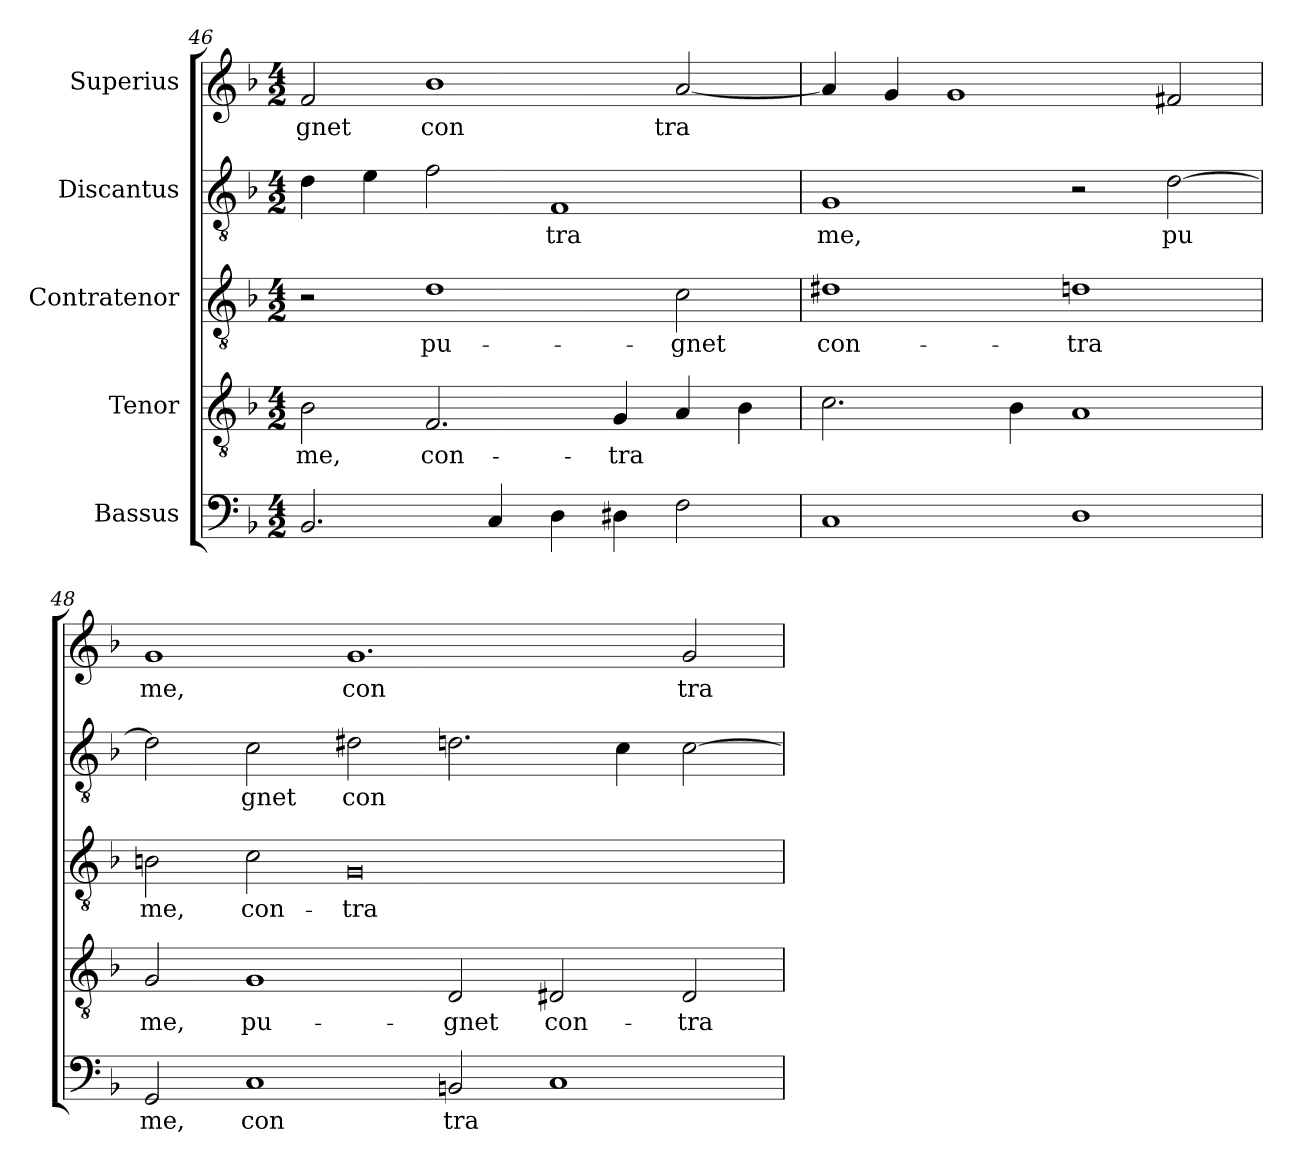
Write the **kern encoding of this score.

**kern	**text	**kern	**text	**kern	**text	**kern	**text	**kern	**text
*part5	*part5	*part4	*part4	*part3	*part3	*part2	*part2	*part1	*part1
*staff5	*staff5	*staff4	*staff4	*staff3	*staff3	*staff2	*staff2	*staff1	*staff1
*I"Bassus	*	*I"Tenor	*	*I"Contratenor	*	*I"Discantus	*	*I"Superius	*
*clefF4	*	*clefGv2	*	*clefGv2	*	*clefGv2	*	*clefG2	*
*ITrd-3c-5	*	*ITrd-3c-5	*	*ITrd-3c-5	*	*ITrd-3c-5	*	*	*
*k[b-e-]	*	*k[b-e-]	*	*k[b-e-]	*	*k[b-e-]	*	*k[b-]	*
*B-:	*	*B-:	*	*B-:	*	*B-:	*	*F:	*
*M4/2	*	*M4/2	*	*M4/2	*	*M4/2	*	*M4/2	*
=46	=46	=46	=46	=46	=46	=46	=46	=46	=46
!	!	!	!LO:LY:b:cj	!	!	!	!	!	!LO:LY:b:cj
2.E-/	.	2e-\	me,	2r	.	4g\	.	2f/	gnet
.	.	.	.	.	.	4a\	.	.	.
!	!	!	!LO:LY:b:cj	!	!LO:LY:b:cj	!	!	!	!LO:LY:b:cj
.	.	2.B-/	con-	1g	pu-	2b-\	.	1b-	con
4F/	.	.	.	.	.	.	.	.	.
!	!	!	!	!	!	!	!LO:LY:b:cj	!	!
4G\	.	.	.	.	.	1B-	tra	.	.
!	!	!	!LO:LY:b	!	!	!	!	!	!
4G#X\	.	4c/	-tra	.	.	.	.	.	.
!	!	!	!	!	!LO:LY:b:cj	!	!	!	!LO:LY:b
2B-\	.	4d/	.	2f\	-gnet	.	.	[<2a/	tra
.	.	4e-\	.	.	.	.	.	.	.
=47	=47	=47	=47	=47	=47	=47	=47	=47	=47
!	!	!	!	!	!LO:LY:b:cj	!	!LO:LY:b:cj	!	!
1F	.	2.f\	.	1g#X	con-	1c	me,	4a/]	.
.	.	.	.	.	.	.	.	4g/	.
.	.	.	.	.	.	.	.	1g	.
.	.	4e-\	.	.	.	.	.	.	.
!	!	!	!	!	!LO:LY:b:cj	!	!	!	!
1G	.	1d	.	1g	-tra	2r	.	.	.
!	!	!	!	!	!	!	!LO:LY:b	!	!
.	.	.	.	.	.	[>2g\	pu	2f#X/	.
=48	=48	=48	=48	=48	=48	=48	=48	=48	=48
!	!LO:LY:b:cj	!	!LO:LY:b:cj	!	!LO:LY:b:cj	!	!	!	!LO:LY:b:cj
2C/	me,	2c/	me,	2en\	me,	2g\]	.	1g>	me,
!	!LO:LY:b:cj	!	!LO:LY:b:cj	!	!LO:LY:b:cj	!	!LO:LY:b:cj	!	!
1F	con	1c	pu-	2f\	con-	2f\	gnet	.	.
!	!	!	!	!	!LO:LY:b:cj	!	!LO:LY:b	!	!LO:LY:b:cj
.	.	.	.	0c	-tra	2g#X\	con	1.g	con
!	!LO:LY:b	!	!LO:LY:b:cj	!	!	!	!	!	!
2En/	tra	2G/	-gnet	.	.	2.g\	.	.	.
!	!	!	!LO:LY:b:cj	!	!	!	!	!	!
1F	.	2G#/	con-	.	.	.	.	.	.
.	.	.	.	.	.	4f\	.	.	.
!	!	!	!LO:LY:b:cj	!	!	!	!	!	!LO:LY:b:cj
.	.	2G#/	-tra	.	.	[>2f\	.	2g/	tra
=	=	=	=	=	=	=	=	=	=
*-	*-	*-	*-	*-	*-	*-	*-	*-	*-
